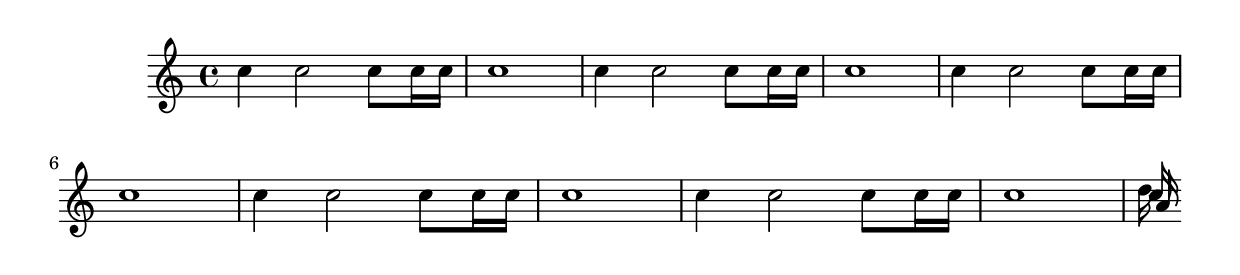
\score { \notes \relative c{
c''4 c2 c8  c16 c16 c1 
\property Voice.noteHeadStyle = "diamond"
c4 c2 c8  c16 c16  c1
\property Voice.noteHeadStyle = "transparent"
c4 c2 c8  c16 c16  c1
\property Voice.noteHeadStyle = "cross"
c4 c2 c8  c16 c16  c1
\property Voice.noteHeadStyle = "harmonic"
c4 c2 c8  c16 c16  c1

   \context Voice <
    \context Thread = TA
      { \property Thread.noteHeadStyle = "cross"
        \property Voice.verticalDirection = \up c16} 
    \context Thread = TB
      { \property Thread.noteHeadStyle = "" a16  }
    
    \context Thread = TC
      { \property Thread.noteHeadStyle = "harmonic" d16 }
    
  >
}

    \paper {
       
    }
}
\version "1.1.66"; 
